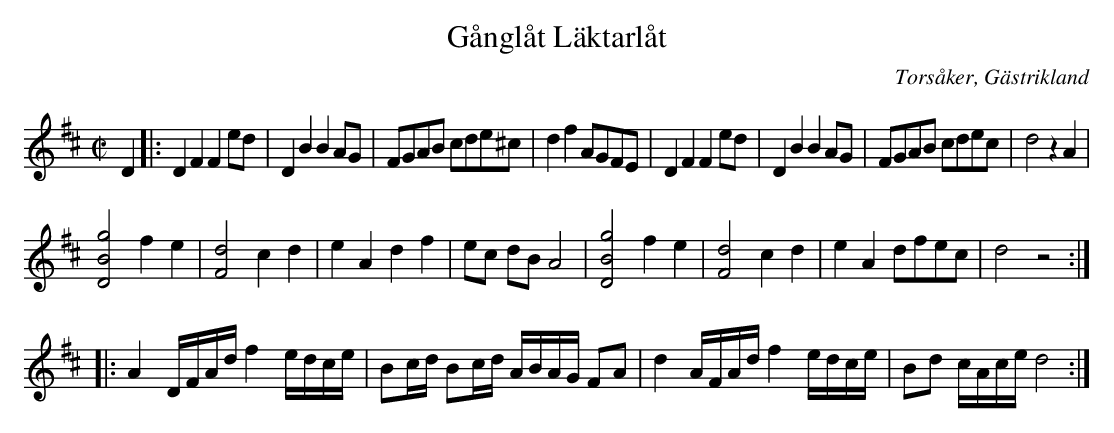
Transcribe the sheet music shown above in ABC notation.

X:1
T:Gånglåt Läktarlåt
O:Torsåker, Gästrikland
M:C|
L:1/8
K:D
D2|:D2 F2 F2 ed|D2 B2 B2 AG|FGAB cde^c|d2 f2 AGFE|D2 F2 F2 ed|D2 B2 B2 AG|FGAB cdec|d4 z2 A2|
[DBg]4 f2 e2|[Fd]4 c2 d2|e2 A2 d2 f2| ec dB A4|[DBg]4 f2 e2|[Fd]4 c2 d2|e2 A2 dfec|d4 z4 :|
|:A2 D/2F/2A/2d/2 f2 e/2d/2c/2e/2|Bc/2d/2 Bc/2d/2 A/2B/2A/2G/2 FA|d2 A/2F/2A/2d/2 f2 e/2d/2c/2e/2|Bd c/2A/2c/2e/2 d4:|
